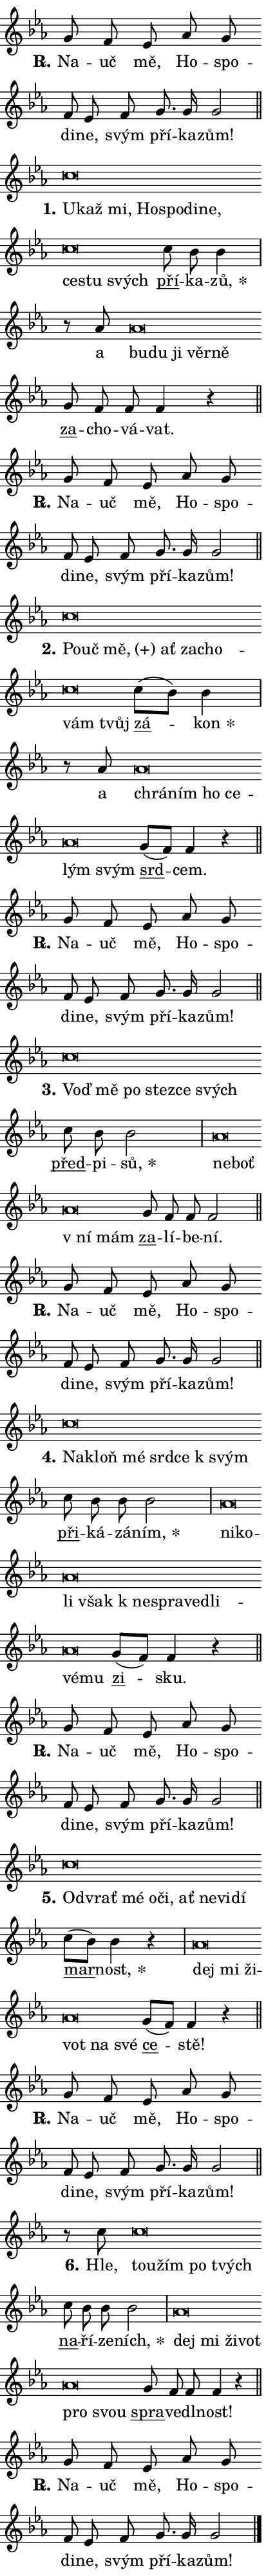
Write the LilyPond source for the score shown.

\version "2.24.0"
\header { tagline = "" }
\paper {
  indent = 0\cm
  top-margin = 0\cm
  right-margin = 0.13\cm % to fit lyric hyphens
  bottom-margin = 0\cm
  left-margin = 0\cm
  paper-width = 7\cm
  page-breaking = #ly:one-page-breaking
  system-system-spacing.basic-distance = #11
  score-system-spacing.basic-distance = #11
  ragged-last = ##f
}


%% Author: Thomas Morley
%% https://lists.gnu.org/archive/html/lilypond-user/2020-05/msg00002.html
#(define (line-position grob)
"Returns position of @var[grob} in current system:
   @code{'start}, if at first time-step
   @code{'end}, if at last time-step
   @code{'middle} otherwise
"
  (let* ((col (ly:item-get-column grob))
         (ln (ly:grob-object col 'left-neighbor))
         (rn (ly:grob-object col 'right-neighbor))
         (col-to-check-left (if (ly:grob? ln) ln col))
         (col-to-check-right (if (ly:grob? rn) rn col))
         (break-dir-left
           (and
             (ly:grob-property col-to-check-left 'non-musical #f)
             (ly:item-break-dir col-to-check-left)))
         (break-dir-right
           (and
             (ly:grob-property col-to-check-right 'non-musical #f)
             (ly:item-break-dir col-to-check-right))))
        (cond ((eqv? 1 break-dir-left) 'start)
              ((eqv? -1 break-dir-right) 'end)
              (else 'middle))))

#(define (tranparent-at-line-position vctor)
  (lambda (grob)
  "Relying on @code{line-position} select the relevant enry from @var{vctor}.
Used to determine transparency,"
    (case (line-position grob)
      ((end) (not (vector-ref vctor 0)))
      ((middle) (not (vector-ref vctor 1)))
      ((start) (not (vector-ref vctor 2))))))

noteHeadBreakVisibility =
#(define-music-function (break-visibility)(vector?)
"Makes @code{NoteHead}s transparent relying on @var{break-visibility}"
#{
  \override NoteHead.transparent =
    #(tranparent-at-line-position break-visibility)
#})

#(define delete-ledgers-for-transparent-note-heads
  (lambda (grob)
    "Reads whether a @code{NoteHead} is transparent.
If so this @code{NoteHead} is removed from @code{'note-heads} from
@var{grob}, which is supposed to be @code{LedgerLineSpanner}.
As a result ledgers are not printed for this @code{NoteHead}"
    (let* ((nhds-array (ly:grob-object grob 'note-heads))
           (nhds-list
             (if (ly:grob-array? nhds-array)
                 (ly:grob-array->list nhds-array)
                 '()))
           ;; Relies on the transparent-property being done before
           ;; Staff.LedgerLineSpanner.after-line-breaking is executed.
           ;; This is fragile ...
           (to-keep
             (remove
               (lambda (nhd)
                 (ly:grob-property nhd 'transparent #f))
               nhds-list)))
      ;; TODO find a better method to iterate over grob-arrays, similiar
      ;; to filter/remove etc for lists
      ;; For now rebuilt from scratch
      (set! (ly:grob-object grob 'note-heads)  '())
      (for-each
        (lambda (nhd)
          (ly:pointer-group-interface::add-grob grob 'note-heads nhd))
        to-keep))))

squashNotes = {
  \override NoteHead.X-extent = #'(-0.2 . 0.2)
  \override NoteHead.Y-extent = #'(-0.75 . 0)
  \override NoteHead.stencil =
    #(lambda (grob)
       (let ((pos (ly:grob-property grob 'staff-position)))
         (begin
           (if (< pos -7) (display "ERROR: Lower brevis then expected\n") (display "OK: Expected brevis position\n"))
           (if (<= pos -6) ly:text-interface::print ly:note-head::print))))
}
unSquashNotes = {
  \revert NoteHead.X-extent
  \revert NoteHead.Y-extent
  \revert NoteHead.stencil
}

hideNotes = \noteHeadBreakVisibility #begin-of-line-visible
unHideNotes = \noteHeadBreakVisibility #all-visible

% work-around for resetting accidentals
% https://lilypond.org/doc/v2.23/Documentation/notation/displaying-rhythms#unmetered-music
cadenzaMeasure = {
  \cadenzaOff
  \partial 1024 s1024
  \cadenzaOn
}

#(define-markup-command (accent layout props text) (markup?)
  "Underline accented syllable"
  (interpret-markup layout props
    #{\markup \override #'(offset . 4.3) \underline { #text }#}))

responsum = \markup \concat {
  "R" \hspace #-1.05 \path #0.1 #'((moveto 0 0.07) (lineto 0.9 0.8)) \hspace #0.05 "."
}

spaceSize = #0.6828661417322834 % exact space size for TeX Gyre Schola

\layout {
  \context {
    \Staff
    \remove "Time_signature_engraver"
    \override LedgerLineSpanner.after-line-breaking = #delete-ledgers-for-transparent-note-heads
  }
  \context {
    \Lyrics {
      \override LyricSpace.minimum-distance = \spaceSize
      \override LyricText.font-name = #"TeX Gyre Schola"
      \override LyricText.font-size = 1
      \override StanzaNumber.font-name = #"TeX Gyre Schola Bold"
      \override StanzaNumber.font-size = 1
    }
  }
  \context {
    \Score 
    \override NoteHead.text =
      #(lambda (grob) 
        (let ((pos (ly:grob-property grob 'staff-position)))
          #{\markup {
            \combine
              \halign #-0.55 \raise #(if (= pos -6) 0 0.5) \override #'(thickness . 2) \draw-line #'(3.2 . 0)
              \musicglyph "noteheads.sM1"
          }#}))
  }
}

% magnetic-lyrics.ily
%
%   written by
%     Jean Abou Samra <jean@abou-samra.fr>
%     Werner Lemberg <wl@gnu.org>
%
%   adapted by
%     Jiri Hon <jiri.hon@gmail.com>
%
% Version 2022-Apr-15

% https://www.mail-archive.com/lilypond-user@gnu.org/msg149350.html

#(define (Left_hyphen_pointer_engraver context)
   "Collect syllable-hyphen-syllable occurrences in lyrics and store
them in properties.  This engraver only looks to the left.  For
example, if the lyrics input is @code{foo -- bar}, it does the
following.

@itemize @bullet
@item
Set the @code{text} property of the @code{LyricHyphen} grob between
@q{foo} and @q{bar} to @code{foo}.

@item
Set the @code{left-hyphen} property of the @code{LyricText} grob with
text @q{foo} to the @code{LyricHyphen} grob between @q{foo} and
@q{bar}.
@end itemize

Use this auxiliary engraver in combination with the
@code{lyric-@/text::@/apply-@/magnetic-@/offset!} hook."
   (let ((hyphen #f)
         (text #f))
     (make-engraver
      (acknowledgers
       ((lyric-syllable-interface engraver grob source-engraver)
        (set! text grob)))
      (end-acknowledgers
       ((lyric-hyphen-interface engraver grob source-engraver)
        ;(when (not (grob::has-interface grob 'lyric-space-interface))
          (set! hyphen grob)));)
      ((stop-translation-timestep engraver)
       (when (and text hyphen)
         (ly:grob-set-object! text 'left-hyphen hyphen))
       (set! text #f)
       (set! hyphen #f)))))

#(define (lyric-text::apply-magnetic-offset! grob)
   "If the space between two syllables is less than the value in
property @code{LyricText@/.details@/.squash-threshold}, move the right
syllable to the left so that it gets concatenated with the left
syllable.

Use this function as a hook for
@code{LyricText@/.after-@/line-@/breaking} if the
@code{Left_@/hyphen_@/pointer_@/engraver} is active."
   (let ((hyphen (ly:grob-object grob 'left-hyphen #f)))
     (when hyphen
       (let ((left-text (ly:spanner-bound hyphen LEFT)))
         (when (grob::has-interface left-text 'lyric-syllable-interface)
           (let* ((common (ly:grob-common-refpoint grob left-text X))
                  (this-x-ext (ly:grob-extent grob common X))
                  (left-x-ext
                   (begin
                     ;; Trigger magnetism for left-text.
                     (ly:grob-property left-text 'after-line-breaking)
                     (ly:grob-extent left-text common X)))
                  ;; `delta` is the gap width between two syllables.
                  (delta (- (interval-start this-x-ext)
                            (interval-end left-x-ext)))
                  (details (ly:grob-property grob 'details))
                  (threshold (assoc-get 'squash-threshold details 0.2)))
             (when (< delta threshold)
               (let* (;; We have to manipulate the input text so that
                      ;; ligatures crossing syllable boundaries are not
                      ;; disabled.  For languages based on the Latin
                      ;; script this is essentially a beautification.
                      ;; However, for non-Western scripts it can be a
                      ;; necessity.
                      (lt (ly:grob-property left-text 'text))
                      (rt (ly:grob-property grob 'text))
                      (is-space (grob::has-interface hyphen 'lyric-space-interface))
                      (space (if is-space " " ""))
                      (extra-delta (if is-space spaceSize 0))
                      ;; Append new syllable.
                      (ltrt-space (if (and (string? lt) (string? rt))
                                (string-append lt space rt)
                                (make-concat-markup (list lt space rt))))
                      ;; Right-align `ltrt` to the right side.
                      (ltrt-space-markup (grob-interpret-markup
                               grob
                               (make-translate-markup
                                (cons (interval-length this-x-ext) 0)
                                (make-right-align-markup ltrt-space)))))
                 (begin
                   ;; Don't print `left-text`.
                   (ly:grob-set-property! left-text 'stencil #f)
                   ;; Set text and stencil (which holds all collected
                   ;; syllables so far) and shift it to the left.
                   (ly:grob-set-property! grob 'text ltrt-space)
                   (ly:grob-set-property! grob 'stencil ltrt-space-markup)
                   (ly:grob-translate-axis! grob (- (- delta extra-delta)) X))))))))))


#(define (lyric-hyphen::displace-bounds-first grob)
   ;; Make very sure this callback isn't triggered too early.
   (let ((left (ly:spanner-bound grob LEFT))
         (right (ly:spanner-bound grob RIGHT)))
     (ly:grob-property left 'after-line-breaking)
     (ly:grob-property right 'after-line-breaking)
     (ly:lyric-hyphen::print grob)))

squashThreshold = #0.4

\layout {
  \context {
    \Lyrics
    \consists #Left_hyphen_pointer_engraver
    \override LyricText.after-line-breaking =
      #lyric-text::apply-magnetic-offset!
    \override LyricHyphen.stencil = #lyric-hyphen::displace-bounds-first
    \override LyricText.details.squash-threshold = \squashThreshold
    \override LyricHyphen.minimum-distance = 0
    \override LyricHyphen.minimum-length = \squashThreshold
  }
}

squashText = \override LyricText.details.squash-threshold = 9999
unSquashText = \override LyricText.details.squash-threshold = \squashThreshold

leftText = \override LyricText.self-alignment-X = #LEFT
unLeftText = \revert LyricText.self-alignment-X

starOffset = #(lambda (grob) 
                (let ((x_offset (ly:self-alignment-interface::aligned-on-x-parent grob)))
                  (if (= x_offset 0) 0 (+ x_offset 1.2))))

star = #(define-music-function (syllable)(string?)
"Append star separator at the end of a syllable"
#{
  \once \override LyricText.X-offset = #starOffset
  \lyricmode { \markup {
    #syllable
    \override #'((font-name . "TeX Gyre Schola Bold")) \hspace #0.2 \lower #0.65 \larger "*"
  } }
#})

starAccent = #(define-music-function (syllable)(string?)
"Append star separator at the end of a syllable and make accent"
#{
  \once \override LyricText.X-offset = #starOffset
  \lyricmode { \markup {
    \accent #syllable
    \override #'((font-name . "TeX Gyre Schola Bold")) \hspace #0.2 \lower #0.65 \larger "*"
  } }
#})

breath = #(define-music-function (syllable)(string?)
"Append breathing indicator at the end of a syllable"
#{
  \lyricmode { \markup { #syllable "+" } }
#})

optionalBreath = #(define-music-function (syllable)(string?)
"Append optional breathing indicator at the end of a syllable"
#{
  \lyricmode { \markup { #syllable "(+)" } }
#})


\score {
    <<
        \new Voice = "melody" { \cadenzaOn \key es \major \relative { g'8 f es as g \bar "" f es f \bar "" g8. g16 g2 \cadenzaMeasure \bar "||" \break } }
        \new Lyrics \lyricsto "melody" { \lyricmode { \set stanza = \responsum
Na -- uč mě, Ho -- spo -- di -- ne, svým pří -- ka -- zům! } }
    >>
    \layout {}
}

\score {
    <<
        \new Voice = "melody" { \cadenzaOn \key es \major \relative { \squashNotes c''\breve*1/16 \hideNotes \breve*1/16 \bar "" \breve*1/16 \bar "" \breve*1/16 \bar "" \breve*1/16 \bar "" \breve*1/16 \bar "" \breve*1/16 \bar "" \breve*1/16 \bar "" \breve*1/16 \breve*1/16 \bar "" \unHideNotes \unSquashNotes \bar "" c8 bes bes4 \cadenzaMeasure \bar "|" r8 as8 \squashNotes as\breve*1/16 \hideNotes \breve*1/16 \bar "" \breve*1/16 \bar "" \breve*1/16 \breve*1/16 \bar "" \unHideNotes \unSquashNotes \bar "" g8 f f f4 r \cadenzaMeasure \bar "||" \break } }
        \new Lyrics \lyricsto "melody" { \lyricmode { \set stanza = "1."
\leftText U -- \squashText kaž mi, Ho -- spo -- di -- ne, ce -- stu svých \unLeftText \unSquashText \markup \accent pří -- ka -- \star zů, a \leftText bu -- \squashText du ji věr -- ně \unLeftText \unSquashText \markup \accent za -- cho -- vá -- vat. } }
    >>
    \layout {}
}

\score {
    <<
        \new Voice = "melody" { \cadenzaOn \key es \major \relative { g'8 f es as g \bar "" f es f \bar "" g8. g16 g2 \cadenzaMeasure \bar "||" \break } }
        \new Lyrics \lyricsto "melody" { \lyricmode { \set stanza = \responsum
Na -- uč mě, Ho -- spo -- di -- ne, svým pří -- ka -- zům! } }
    >>
    \layout {}
}

\score {
    <<
        \new Voice = "melody" { \cadenzaOn \key es \major \relative { \squashNotes c''\breve*1/16 \hideNotes \breve*1/16 \bar "" \breve*1/16 \bar "" \breve*1/16 \bar "" \breve*1/16 \bar "" \breve*1/16 \bar "" \breve*1/16 \breve*1/16 \bar "" \unHideNotes \unSquashNotes \bar "" c8[( bes)] bes4 \cadenzaMeasure \bar "|" r8 as8 \squashNotes as\breve*1/16 \hideNotes \breve*1/16 \bar "" \breve*1/16 \bar "" \breve*1/16 \bar "" \breve*1/16 \breve*1/16 \bar "" \unHideNotes \unSquashNotes \bar "" g8[( f)] f4 r \cadenzaMeasure \bar "||" \break } }
        \new Lyrics \lyricsto "melody" { \lyricmode { \set stanza = "2."
\leftText Po -- \squashText uč \optionalBreath mě, ať za -- cho -- vám tvůj \unLeftText \unSquashText \markup \accent zá -- \star kon a \leftText chrá -- \squashText ním ho ce -- lým svým \unLeftText \unSquashText \markup \accent srd -- cem. } }
    >>
    \layout {}
}

\score {
    <<
        \new Voice = "melody" { \cadenzaOn \key es \major \relative { g'8 f es as g \bar "" f es f \bar "" g8. g16 g2 \cadenzaMeasure \bar "||" \break } }
        \new Lyrics \lyricsto "melody" { \lyricmode { \set stanza = \responsum
Na -- uč mě, Ho -- spo -- di -- ne, svým pří -- ka -- zům! } }
    >>
    \layout {}
}

\score {
    <<
        \new Voice = "melody" { \cadenzaOn \key es \major \relative { \squashNotes c''\breve*1/16 \hideNotes \breve*1/16 \bar "" \breve*1/16 \bar "" \breve*1/16 \bar "" \breve*1/16 \breve*1/16 \bar "" \unHideNotes \unSquashNotes \bar "" c8 bes bes2 \cadenzaMeasure \bar "|" \squashNotes as\breve*1/16 \hideNotes \breve*1/16 \bar "" \breve*1/16 \breve*1/16 \bar "" \unHideNotes \unSquashNotes \bar "" g8 f f f2 \cadenzaMeasure \bar "||" \break } }
        \new Lyrics \lyricsto "melody" { \lyricmode { \set stanza = "3."
\leftText Voď \squashText mě po stez -- ce svých \unLeftText \unSquashText \markup \accent před -- pi -- \star sů, \leftText ne -- \squashText boť "v ní" mám \unLeftText \unSquashText \markup \accent za -- lí -- be -- ní. } }
    >>
    \layout {}
}

\score {
    <<
        \new Voice = "melody" { \cadenzaOn \key es \major \relative { g'8 f es as g \bar "" f es f \bar "" g8. g16 g2 \cadenzaMeasure \bar "||" \break } }
        \new Lyrics \lyricsto "melody" { \lyricmode { \set stanza = \responsum
Na -- uč mě, Ho -- spo -- di -- ne, svým pří -- ka -- zům! } }
    >>
    \layout {}
}

\score {
    <<
        \new Voice = "melody" { \cadenzaOn \key es \major \relative { \squashNotes c''\breve*1/16 \hideNotes \breve*1/16 \bar "" \breve*1/16 \bar "" \breve*1/16 \bar "" \breve*1/16 \breve*1/16 \bar "" \unHideNotes \unSquashNotes \bar "" c8 bes bes bes2 \cadenzaMeasure \bar "|" \squashNotes as\breve*1/16 \hideNotes \breve*1/16 \bar "" \breve*1/16 \bar "" \breve*1/16 \bar "" \breve*1/16 \bar "" \breve*1/16 \bar "" \breve*1/16 \bar "" \breve*1/16 \bar "" \breve*1/16 \breve*1/16 \bar "" \unHideNotes \unSquashNotes \bar "" g8[( f)] f4 r \cadenzaMeasure \bar "||" \break } }
        \new Lyrics \lyricsto "melody" { \lyricmode { \set stanza = "4."
\leftText Na -- \squashText kloň mé srd -- ce "k svým" \unLeftText \unSquashText \markup \accent při -- ká -- zá -- \star ním, \leftText ni -- \squashText ko -- li však "k ne" -- spra -- ve -- dli -- vé -- mu \unLeftText \unSquashText \markup \accent zi -- sku. } }
    >>
    \layout {}
}

\score {
    <<
        \new Voice = "melody" { \cadenzaOn \key es \major \relative { g'8 f es as g \bar "" f es f \bar "" g8. g16 g2 \cadenzaMeasure \bar "||" \break } }
        \new Lyrics \lyricsto "melody" { \lyricmode { \set stanza = \responsum
Na -- uč mě, Ho -- spo -- di -- ne, svým pří -- ka -- zům! } }
    >>
    \layout {}
}

\score {
    <<
        \new Voice = "melody" { \cadenzaOn \key es \major \relative { \squashNotes c''\breve*1/16 \hideNotes \breve*1/16 \bar "" \breve*1/16 \bar "" \breve*1/16 \bar "" \breve*1/16 \bar "" \breve*1/16 \bar "" \breve*1/16 \bar "" \breve*1/16 \breve*1/16 \bar "" \unHideNotes \unSquashNotes \bar "" c8[( bes)] bes4 r \cadenzaMeasure \bar "|" \squashNotes as\breve*1/16 \hideNotes \breve*1/16 \bar "" \breve*1/16 \bar "" \breve*1/16 \bar "" \breve*1/16 \breve*1/16 \bar "" \unHideNotes \unSquashNotes \bar "" g8[( f)] f4 r \cadenzaMeasure \bar "||" \break } }
        \new Lyrics \lyricsto "melody" { \lyricmode { \set stanza = "5."
\leftText Od -- \squashText vrať mé o -- či, ať ne -- vi -- dí \unLeftText \unSquashText \markup \accent mar -- \star nost, \leftText dej \squashText mi ži -- vot na své \unLeftText \unSquashText \markup \accent ce -- stě! } }
    >>
    \layout {}
}

\score {
    <<
        \new Voice = "melody" { \cadenzaOn \key es \major \relative { g'8 f es as g \bar "" f es f \bar "" g8. g16 g2 \cadenzaMeasure \bar "||" \break } }
        \new Lyrics \lyricsto "melody" { \lyricmode { \set stanza = \responsum
Na -- uč mě, Ho -- spo -- di -- ne, svým pří -- ka -- zům! } }
    >>
    \layout {}
}

\score {
    <<
        \new Voice = "melody" { \cadenzaOn \key es \major \relative { r8 c''8 \squashNotes c\breve*1/16 \hideNotes \breve*1/16 \bar "" \breve*1/16 \breve*1/16 \bar "" \unHideNotes \unSquashNotes \bar "" c8 bes bes bes2 \cadenzaMeasure \bar "|" \squashNotes as\breve*1/16 \hideNotes \breve*1/16 \bar "" \breve*1/16 \bar "" \breve*1/16 \bar "" \breve*1/16 \breve*1/16 \bar "" \unHideNotes \unSquashNotes \bar "" g8 f f f4 r \cadenzaMeasure \bar "||" \break } }
        \new Lyrics \lyricsto "melody" { \lyricmode { \set stanza = "6."
Hle, \leftText tou -- \squashText žím po tvých \unLeftText \unSquashText \markup \accent na -- ří -- ze -- \star ních, \leftText dej \squashText mi ži -- vot pro svou \unLeftText \unSquashText \markup \accent spra -- ve -- dl -- nost! } }
    >>
    \layout {}
}

\score {
    <<
        \new Voice = "melody" { \cadenzaOn \key es \major \relative { g'8 f es as g \bar "" f es f \bar "" g8. g16 g2 \cadenzaMeasure \bar "||" \break } \bar "|." }
        \new Lyrics \lyricsto "melody" { \lyricmode { \set stanza = \responsum
Na -- uč mě, Ho -- spo -- di -- ne, svým pří -- ka -- zům! } }
    >>
    \layout {}
}
